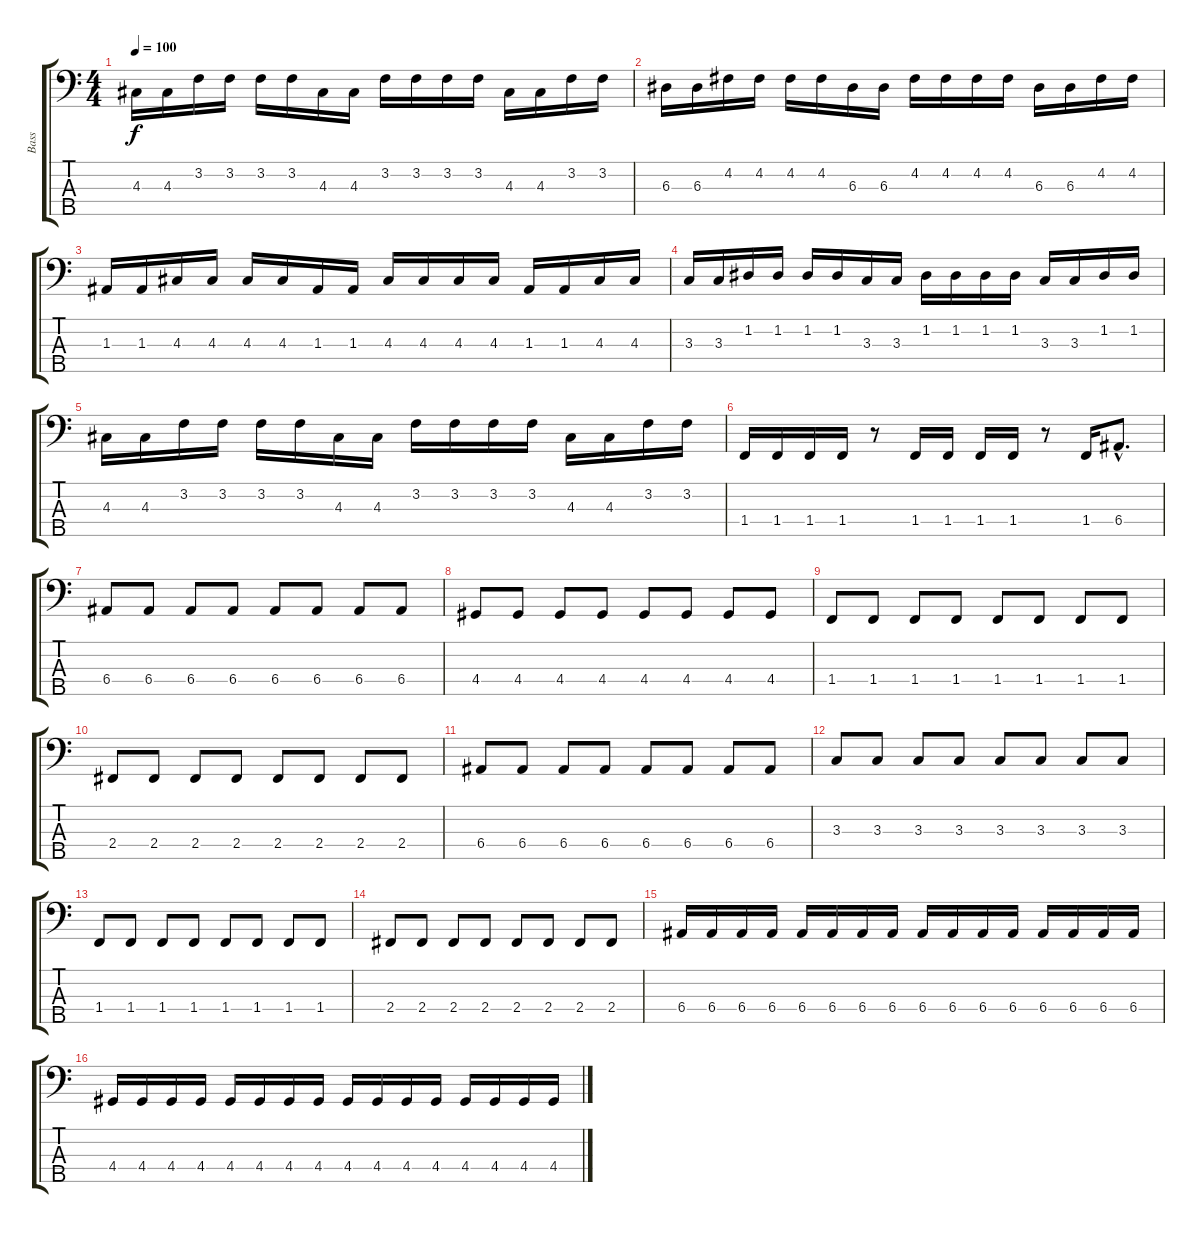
\track ("Bass" "Bass") {instrument electricbassfinger}
\staff {score tabs}
\tuning (G2 D2 A1 E1 B0) {hide}
\ts (4 4)
\tempo 100
\clef f4
\ks c
4.3.16{dy f} 4.3.16 3.2.16 3.2.16 3.2.16 3.2.16 4.3.16 4.3.16 3.2.16 3.2.16 3.2.16 3.2.16 4.3.16 4.3.16 3.2.16 3.2.16 |
6.3.16 6.3.16 4.2.16 4.2.16 4.2.16 4.2.16 6.3.16 6.3.16 4.2.16 4.2.16 4.2.16 4.2.16 6.3.16 6.3.16 4.2.16 4.2.16 |
1.3.16 1.3.16 4.3.16 4.3.16 4.3.16 4.3.16 1.3.16 1.3.16 4.3.16 4.3.16 4.3.16 4.3.16 1.3.16 1.3.16 4.3.16 4.3.16 |
3.3.16 3.3.16 1.2.16 1.2.16 1.2.16 1.2.16 3.3.16 3.3.16 1.2.16 1.2.16 1.2.16 1.2.16 3.3.16 3.3.16 1.2.16 1.2.16 |
4.3.16 4.3.16 3.2.16 3.2.16 3.2.16 3.2.16 4.3.16 4.3.16 3.2.16 3.2.16 3.2.16 3.2.16 4.3.16 4.3.16 3.2.16 3.2.16 |
1.4.16 1.4.16 1.4.16 1.4.16 r.8 1.4.16 1.4.16 1.4.16 1.4.16 r.8 1.4.16 6.4{hac}.8{d} |
6.4.8 6.4.8 6.4.8 6.4.8 6.4.8 6.4.8 6.4.8 6.4.8 |
4.4.8 4.4.8 4.4.8 4.4.8 4.4.8 4.4.8 4.4.8 4.4.8 |
1.4.8 1.4.8 1.4.8 1.4.8 1.4.8 1.4.8 1.4.8 1.4.8 |
2.4.8 2.4.8 2.4.8 2.4.8 2.4.8 2.4.8 2.4.8 2.4.8 |
6.4.8 6.4.8 6.4.8 6.4.8 6.4.8 6.4.8 6.4.8 6.4.8 |
3.3.8 3.3.8 3.3.8 3.3.8 3.3.8 3.3.8 3.3.8 3.3.8 |
1.4.8 1.4.8 1.4.8 1.4.8 1.4.8 1.4.8 1.4.8 1.4.8 |
2.4.8 2.4.8 2.4.8 2.4.8 2.4.8 2.4.8 2.4.8 2.4.8 |
6.4.16 6.4.16 6.4.16 6.4.16 6.4.16 6.4.16 6.4.16 6.4.16 6.4.16 6.4.16 6.4.16 6.4.16 6.4.16 6.4.16 6.4.16 6.4.16 |
4.4.16 4.4.16 4.4.16 4.4.16 4.4.16 4.4.16 4.4.16 4.4.16 4.4.16 4.4.16 4.4.16 4.4.16 4.4.16 4.4.16 4.4.16 4.4.16
